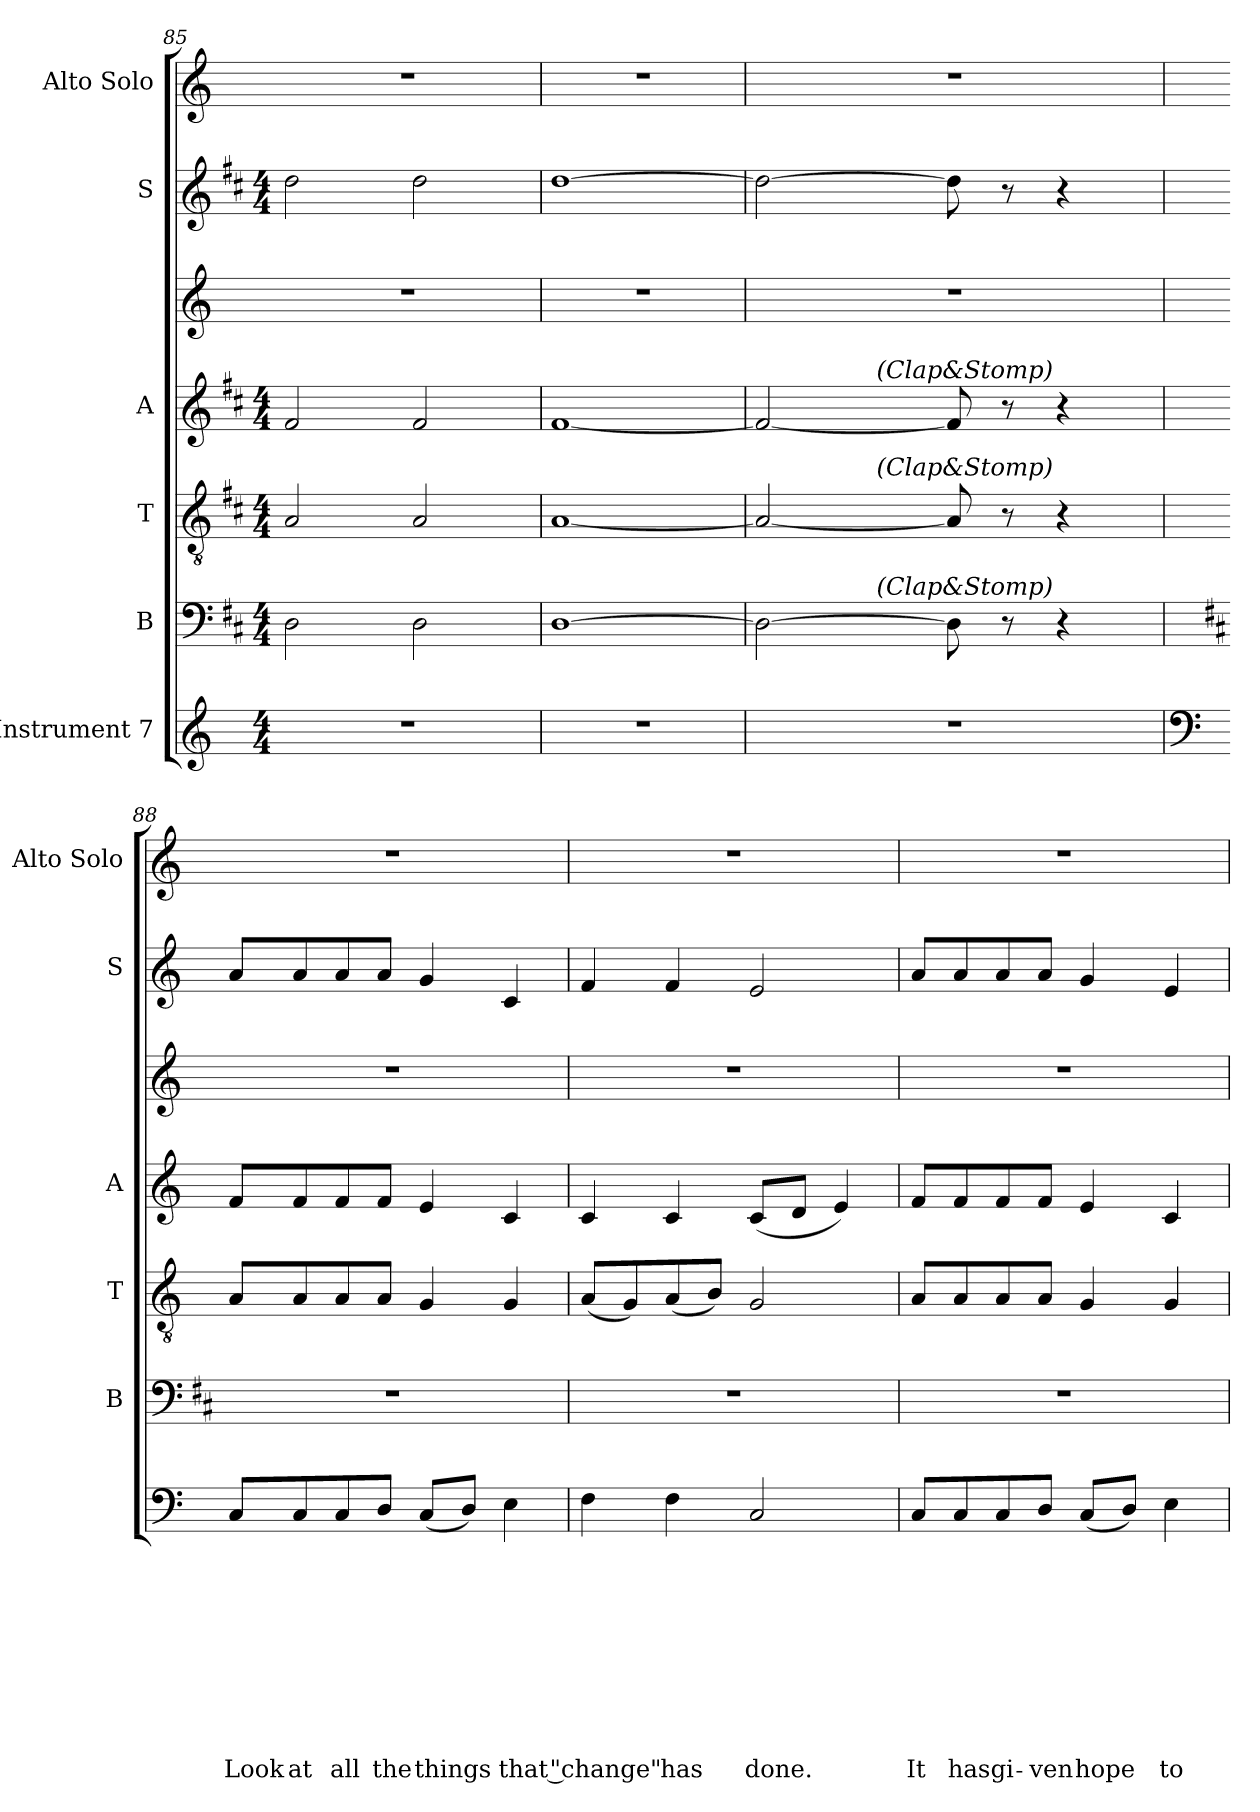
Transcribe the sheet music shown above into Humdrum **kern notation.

**kern	**text	**text	**text	**text	**text	**text	**text	**text	**text	**text	**kern	**kern	**kern	**text	**kern	**kern	**text	**kern
*part7	*part7	*part7	*part7	*part7	*part7	*part7	*part7	*part7	*part7	*part7	*part6	*part5	*part4	*part4	*part3	*part2	*part2	*part1
*staff7	*staff7	*staff7	*staff7	*staff7	*staff7	*staff7	*staff7	*staff7	*staff7	*staff7	*staff6	*staff5	*staff4	*staff4	*staff3	*staff2	*staff2	*staff1
*I"Instrument 7	*	*	*	*	*	*	*	*	*	*	*I"B	*I"T	*I"A	*	*	*I"S	*	*I"Alto Solo
*	*	*	*	*	*	*	*	*	*	*	*I'B	*I'T	*I'A	*	*	*I'S	*	*I'Alto Solo
*clefG2	*	*	*	*	*	*	*	*	*	*	*clefF4	*clefGv2	*clefG2	*	*clefG2	*clefG2	*	*clefG2
*k[]	*	*	*	*	*	*	*	*	*	*	*k[f#c#]	*k[f#c#]	*k[f#c#]	*	*k[]	*k[f#c#]	*	*k[]
*C:	*	*	*	*	*	*	*	*	*	*	*D:	*D:	*D:	*	*C:	*D:	*	*C:
*M4/4	*	*	*	*	*	*	*	*	*	*	*M4/4	*M4/4	*M4/4	*	*	*M4/4	*	*
=85	=85	=85	=85	=85	=85	=85	=85	=85	=85	=85	=85	=85	=85	=85	=85	=85	=85	=85
1r	.	.	.	.	.	.	.	.	.	.	2D\	2A/	2f#/	.	1r	2dd\	.	1r
.	.	.	.	.	.	.	.	.	.	.	2D\	2A/	2f#/	.	.	2dd\	.	.
=86	=86	=86	=86	=86	=86	=86	=86	=86	=86	=86	=86	=86	=86	=86	=86	=86	=86	=86
1r	.	.	.	.	.	.	.	.	.	.	[>1D	[<1A	[<1f#	.	1r	[>1dd	.	1r
=87	=87	=87	=87	=87	=87	=87	=87	=87	=87	=87	=87	=87	=87	=87	=87	=87	=87	=87
*	*	*	*	*	*	*	*	*	*	*	*^	*^	*^	*	*	*	*	*
1r	.	.	.	.	.	.	.	.	.	.	2D\_	4ryy	2A/_	4ryy	2f#/_	4ryy	.	1r	2dd\_	.	1r
.	.	.	.	.	.	.	.	.	.	.	.	16ryy	.	16ryy	.	16ryy	.	.	.	.	.
!	!	!	!	!	!	!	!	!	!	!	!	!	!	!	!	!LO:TX:a:i:t=(Clap&Stomp)	!	!	!	!	!
!	!	!	!	!	!	!	!	!	!	!	!	!	!	!LO:TX:a:i:t=(Clap&Stomp)	!	!	!	!	!	!	!
!	!	!	!	!	!	!	!	!	!	!	!	!LO:TX:a:i:t=(Clap&Stomp)	!	!	!	!	!	!	!	!	!
.	.	.	.	.	.	.	.	.	.	.	.	2ryy	.	2ryy	.	2ryy	.	.	.	.	.
.	.	.	.	.	.	.	.	.	.	.	8D\]	.	8A/]	.	8f#/]	.	.	.	8dd\]	.	.
.	.	.	.	.	.	.	.	.	.	.	8r	.	8r	.	8r	.	.	.	8r	.	.
.	.	.	.	.	.	.	.	.	.	.	4r	.	4r	.	4r	.	.	.	4r	.	.
.	.	.	.	.	.	.	.	.	.	.	.	8.ryy	.	8.ryy	.	8.ryy	.	.	.	.	.
*	*	*	*	*	*	*	*	*	*	*	*v	*v	*	*	*v	*v	*	*	*	*	*
*	*	*	*	*	*	*	*	*	*	*	*	*v	*v	*	*	*	*	*	*
!!LO:PB:g=z
=88	=88	=88	=88	=88	=88	=88	=88	=88	=88	=88	=88	=88	=88	=88	=88	=88	=88	=88
*clefF4	*	*	*	*	*	*	*	*	*	*	*	*	*	*	*	*	*	*
*	*	*	*	*	*	*	*	*	*	*	*	*k[]	*k[]	*	*	*k[]	*	*
*	*	*	*	*	*	*	*	*	*	*	*	*C:	*C:	*	*	*C:	*	*
*	*	*	*	*	*	*	*	*	*	*	*^	*^	*^	*	*	*	*	*
!	!	!	!	!	!	!	!	!	!	!LO:LY:b	!	!	!	!	!	!	!	!	!	!	!
*	*	*	*	*	*	*	*	*	*	*	*v	*v	*	*	*v	*v	*	*	*	*	*
*	*	*	*	*	*	*	*	*	*	*	*	*v	*v	*	*	*	*	*	*
8C/L	.	.	.	.	.	.	.	.	.	Look	1r	8A/L	8f/L	.	1r	8a/L	.	1r
!	!	!	!	!	!	!	!	!	!	!LO:LY:b	!	!	!	!	!	!	!	!
8C/	.	.	.	.	.	.	.	.	.	at	.	8A/	8f/	.	.	8a/	.	.
!	!	!	!	!	!	!	!	!	!	!LO:LY:b	!	!	!	!	!	!	!	!
8C/	.	.	.	.	.	.	.	.	.	all	.	8A/	8f/	.	.	8a/	.	.
!	!	!	!	!	!	!	!	!	!	!LO:LY:b	!	!	!	!	!	!	!	!
8D/J	.	.	.	.	.	.	.	.	.	the	.	8A/J	8f/J	.	.	8a/J	.	.
!	!	!	!	!	!	!	!	!	!	!LO:LY:b	!	!	!	!	!	!	!	!
(<8C/L	.	.	.	.	.	.	.	.	.	things	.	4G/	4e/	.	.	4g/	.	.
8D/J)	.	.	.	.	.	.	.	.	.	.	.	.	.	.	.	.	.	.
!	!	!	!	!	!	!	!	!	!	!LO:LY:b	!	!	!	!	!	!	!	!
4E\	.	.	.	.	.	.	.	.	.	that "change"	.	4G/	4c/	.	.	4c/	.	.
=89	=89	=89	=89	=89	=89	=89	=89	=89	=89	=89	=89	=89	=89	=89	=89	=89	=89	=89
4F\	.	.	.	.	.	.	.	.	.	.	1r	(<8A/L	4c/	.	1r	4f/	.	1r
.	.	.	.	.	.	.	.	.	.	.	.	8G/)	.	.	.	.	.	.
!	!	!	!	!	!	!	!	!	!	!LO:LY:b	!	!	!	!	!	!	!	!
4F\	.	.	.	.	.	.	.	.	.	has	.	(<8A/	4c/	.	.	4f/	.	.
.	.	.	.	.	.	.	.	.	.	.	.	8B/J)	.	.	.	.	.	.
!	!	!	!	!	!	!	!	!	!	!LO:LY:b	!	!	!	!	!	!	!	!
2C/	.	.	.	.	.	.	.	.	.	done.	.	2G/	(<8c/L	.	.	2e/	.	.
.	.	.	.	.	.	.	.	.	.	.	.	.	8d/J	.	.	.	.	.
.	.	.	.	.	.	.	.	.	.	.	.	.	4e/)	.	.	.	.	.
=90	=90	=90	=90	=90	=90	=90	=90	=90	=90	=90	=90	=90	=90	=90	=90	=90	=90	=90
!	!	!	!	!	!	!	!	!	!	!LO:LY:b	!	!	!	!	!	!	!	!
8C/L	.	.	.	.	.	.	.	.	.	It	1r	8A/L	8f/L	.	1r	8a/L	.	1r
!	!	!	!	!	!	!	!	!	!	!LO:LY:b	!	!	!	!	!	!	!	!
8C/	.	.	.	.	.	.	.	.	.	has	.	8A/	8f/	.	.	8a/	.	.
!	!	!	!	!	!	!	!	!	!	!LO:LY:b	!	!	!	!	!	!	!	!
8C/	.	.	.	.	.	.	.	.	.	gi-	.	8A/	8f/	.	.	8a/	.	.
!	!	!	!	!	!	!	!	!	!	!LO:LY:b	!	!	!	!	!	!	!	!
8D/J	.	.	.	.	.	.	.	.	.	-ven	.	8A/J	8f/J	.	.	8a/J	.	.
!	!	!	!	!	!	!	!	!	!	!LO:LY:b	!	!	!	!	!	!	!	!
(<8C/L	.	.	.	.	.	.	.	.	.	hope	.	4G/	4e/	.	.	4g/	.	.
8D/J)	.	.	.	.	.	.	.	.	.	.	.	.	.	.	.	.	.	.
!	!	!	!	!	!	!	!	!	!	!LO:LY:b	!	!	!	!	!	!	!	!
4E\	.	.	.	.	.	.	.	.	.	to	.	4G/	4c/	.	.	4e/	.	.
=	=	=	=	=	=	=	=	=	=	=	=	=	=	=	=	=	=	=
*-	*-	*-	*-	*-	*-	*-	*-	*-	*-	*-	*-	*-	*-	*-	*-	*-	*-	*-
